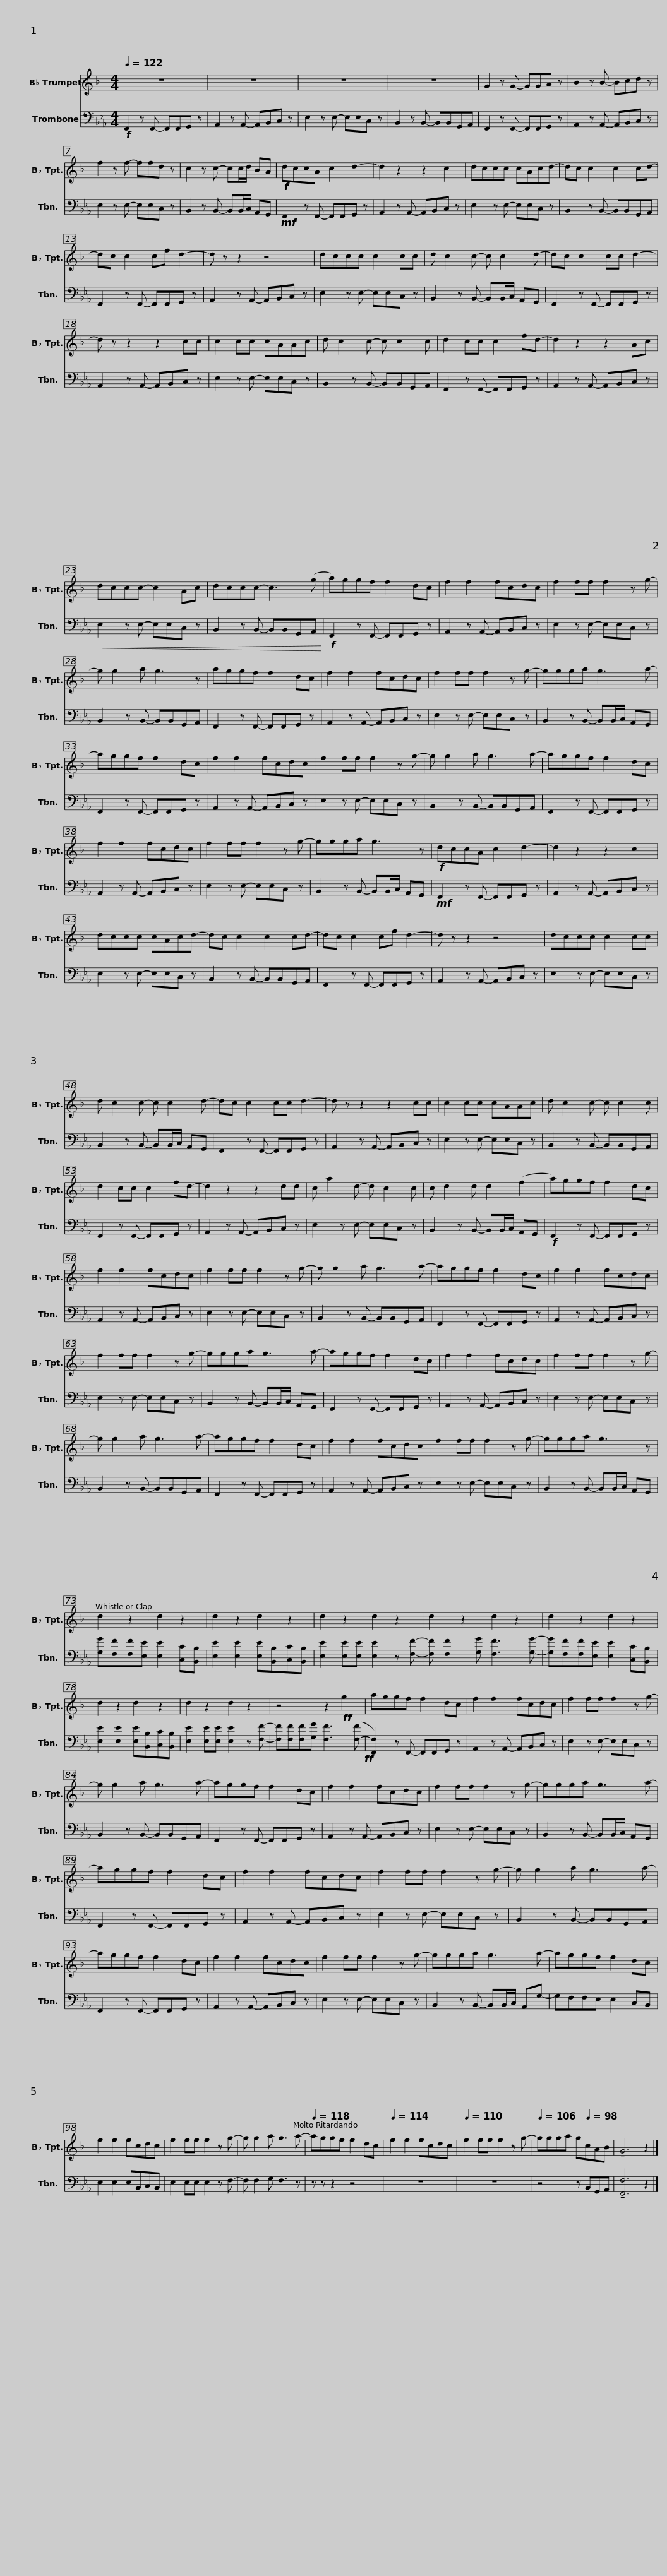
X:1
%%score 1 2
L:1/8
Q:1/4=122
M:4/4
I:linebreak $
K:Eb
V:1 treble transpose=-2
V:2 bass
V:1
[K:F] z8 | z8 | z8 | z8 | G2 z G- GGA z |$ %5
 B2 z B- Bcd z | f2 z f- ffd z | c2 z c- cc/d/ BA |!f! dccA c2 d2- | d2 z2 z2 c2 |$ %10
 dccc cAcd- | dc c2 c2 cd- | dc c2 cf d2- | d z z2 z4 | dccc c2 cc |$ %15
 d c2 c- c c2 d- | dc c2 cc d2- | d z z2 z2 cc | c2 cc cAAc | d c2 c- c c2 c |$ %20
 d2 cc c2 fd- | d2 z2 z2 Ac | dccc- c2 Ac | dccc- c3 (g | a)ggf f2 dc |$ %25
 f2 f2 fcdc | f2 ff f2 z g- | g g2 a g3 z | aggf f2 dc | f2 f2 fcdc |$ %30
 f2 ff f2 z g- | ggga g3 a- | aggf f2 dc | f2 f2 fcdc | f2 ff f2 z g- |$ %35
 g g2 a g3 a- | aggf f2 dc | f2 f2 fcdc | f2 ff f2 z g- | ggga g3 z |$ %40
!f! dccA c2 d2- | d2 z2 z2 c2 | dccc cAcd- | dc c2 c2 cd- | dc c2 cf d2- |$ %45
 d z z2 z4 | dccc c2 cc | d c2 c- c c2 d- | dc c2 cc d2- | d z z2 z2 cc |$ %50
 c2 cc cAAc | d c2 c- c c2 c | d2 cc c2 fd- | d2 z2 z2 dd | c a2 d- d c2 c |$ %55
 c d2 d d2 (f2 | a)ggf f2 dc | f2 f2 fcdc | f2 ff f2 z g- | g g2 a g3 a- |$ %60
 aggf f2 dc | f2 f2 fcdc | f2 ff f2 z g- | ggga g3 a- | aggf f2 dc |$ %65
 f2 f2 fcdc | f2 ff f2 z g- | g g2 a g3 a- | aggf f2 dc | f2 f2 fcdc |$ %70
 f2 ff f2 z g- | ggga g3 z | d2 z2 d2 z2 | d2 z2 d2 z2 | d2 z2 d2 z2 |$ %75
 d2 z2 d2 z2 | d2 z2 d2 z2 | d2 z2 d2 z2 | d2 z2 d2 z2 | z4 z2!ff! g2 |$ %80
 aggf f2 dc | f2 f2 fcdc | f2 ff f2 z g- | g g2 a g3 a- | aggf f2 dc |$ %85
 f2 f2 fcdc | f2 ff f2 z g- | ggga g3 a- | aggf f2 dc | f2 f2 fcdc |$ %90
 f2 ff f2 z g- | g g2 a g3 a- | aggf f2 dc | f2 f2 fcdc | f2 ff f2 z g- |$ %95
 ggga g3 a- | aggf f2 dc | f2 f2 fcdc | f2 ff f2 z g- | g g2 a g3 a- | %100
[Q:1/4=118] aggf f2 dc |$[Q:1/4=114] f2 f2 fcdc |[Q:1/4=110] f2 ff f2 z g- |[Q:1/4=106] ggga g[Q:1/4=98]cAB | !tenuto!G6 z2 |] %105
V:2
!f! F,,2 z F,,- F,,F,,G,, z | A,,2 z A,,- A,,B,,C, z | E,2 z E,- E,E,C, z | B,,2 z B,,- B,,B,,G,,A,, | F,,2 z F,,- F,,F,,G,, z |$ %5
 A,,2 z A,,- A,,B,,C, z | E,2 z E,- E,E,C, z | B,,2 z B,,- B,,B,,/C,/ A,,G,, |!mf! F,,2 z F,,- F,,F,,G,, z | A,,2 z A,,- A,,B,,C, z |$ %10
 E,2 z E,- E,E,C, z | B,,2 z B,,- B,,B,,G,,A,, | F,,2 z F,,- F,,F,,G,, z | A,,2 z A,,- A,,B,,C, z | E,2 z E,- E,E,C, z |$ %15
 B,,2 z B,,- B,,B,,/C,/ A,,G,, | F,,2 z F,,- F,,F,,G,, z | A,,2 z A,,- A,,B,,C, z | E,2 z E,- E,E,C, z | B,,2 z B,,- B,,B,,G,,A,, |$ %20
 F,,2 z F,,- F,,F,,G,, z | A,,2 z A,,- A,,B,,C, z |!<(! E,2 z E,- E,E,C, z | B,,2 z B,,- B,,B,,G,,A,,!<)! |!f! F,,2 z F,,- F,,F,,G,, z |$ %25
 A,,2 z A,,- A,,B,,C, z | E,2 z E,- E,E,C, z | B,,2 z B,,- B,,B,,G,,A,, | F,,2 z F,,- F,,F,,G,, z | A,,2 z A,,- A,,B,,C, z |$ %30
 E,2 z E,- E,E,C, z | B,,2 z B,,- B,,B,,/C,/ A,,G,, | F,,2 z F,,- F,,F,,G,, z | A,,2 z A,,- A,,B,,C, z | E,2 z E,- E,E,C, z |$ %35
 B,,2 z B,,- B,,B,,G,,A,, | F,,2 z F,,- F,,F,,G,, z | A,,2 z A,,- A,,B,,C, z | E,2 z E,- E,E,C, z | B,,2 z B,,- B,,B,,/C,/ A,,G,, |$ %40
!mf! F,,2 z F,,- F,,F,,G,, z | A,,2 z A,,- A,,B,,C, z | E,2 z E,- E,E,C, z | B,,2 z B,,- B,,B,,G,,A,, | F,,2 z F,,- F,,F,,G,, z |$ %45
 A,,2 z A,,- A,,B,,C, z | E,2 z E,- E,E,C, z | B,,2 z B,,- B,,B,,/C,/ A,,G,, | F,,2 z F,,- F,,F,,G,, z | A,,2 z A,,- A,,B,,C, z |$ %50
 E,2 z E,- E,E,C, z | B,,2 z B,,- B,,B,,G,,A,, | F,,2 z F,,- F,,F,,G,, z | A,,2 z A,,- A,,B,,C, z | E,2 z E,- E,E,C, z |$ %55
 B,,2 z B,,- B,,B,,/C,/ A,,G,, |!f! F,,2 z F,,- F,,F,,G,, z | A,,2 z A,,- A,,B,,C, z | E,2 z E,- E,E,C, z | B,,2 z B,,- B,,B,,G,,A,, |$ %60
 F,,2 z F,,- F,,F,,G,, z | A,,2 z A,,- A,,B,,C, z | E,2 z E,- E,E,C, z | B,,2 z B,,- B,,B,,/C,/ A,,G,, | F,,2 z F,,- F,,F,,G,, z |$ %65
 A,,2 z A,,- A,,B,,C, z | E,2 z E,- E,E,C, z | B,,2 z B,,- B,,B,,G,,A,, | F,,2 z F,,- F,,F,,G,, z | A,,2 z A,,- A,,B,,C, z |$ %70
 E,2 z E,- E,E,C, z | B,,2 z B,,- B,,B,,/C,/ A,,G,, | [G,G][F,F][F,F][E,E] [E,E]2 [C,C][B,,B,] | [E,E]2 [E,E]2 [E,E][B,,B,][C,C][B,,B,] | [E,E]2 [E,E][E,E] [E,E]2 z [F,F]- |$ %75
 [F,F] [F,F]2 [G,G] [F,F]3 [G,G]- | [G,G][F,F][F,F][E,E] [E,E]2 [C,C][B,,B,] | [E,E]2 [E,E]2 [E,E][B,,B,][C,C][B,,B,] | [E,E]2 [E,E][E,E] [E,E]2 z [F,F]- | [F,F][F,F][F,F][G,G] [F,F]3 ([F,-F]!ff! |$ %80
 [F,,F,]2) z F,,- F,,F,,G,, z | A,,2 z A,,- A,,B,,C, z | E,2 z E,- E,E,C, z | B,,2 z B,,- B,,B,,G,,A,, | F,,2 z F,,- F,,F,,G,, z |$ %85
 A,,2 z A,,- A,,B,,C, z | E,2 z E,- E,E,C, z | B,,2 z B,,- B,,B,,/C,/ A,,G,, | F,,2 z F,,- F,,F,,G,, z | A,,2 z A,,- A,,B,,C, z |$ %90
 E,2 z E,- E,E,C, z | B,,2 z B,,- B,,B,,G,,A,, | F,,2 z F,,- F,,F,,G,, z | A,,2 z A,,- A,,B,,C, z | E,2 z E,- E,E,C, z |$ %95
 B,,2 z B,,- B,,B,,/C,/ A,,G,- | G,F,F,E, E,2 C,B,, | E,2 E,2 E,B,,C,B,, | E,2 E,E, E,2 z F,- | F, F,2 G, F,3 z | %100
 z z z2 z4 |$ z8 | z8 | z4 z B,,G,,A,, | !tenuto![F,,F,]6 z2 |] %105
